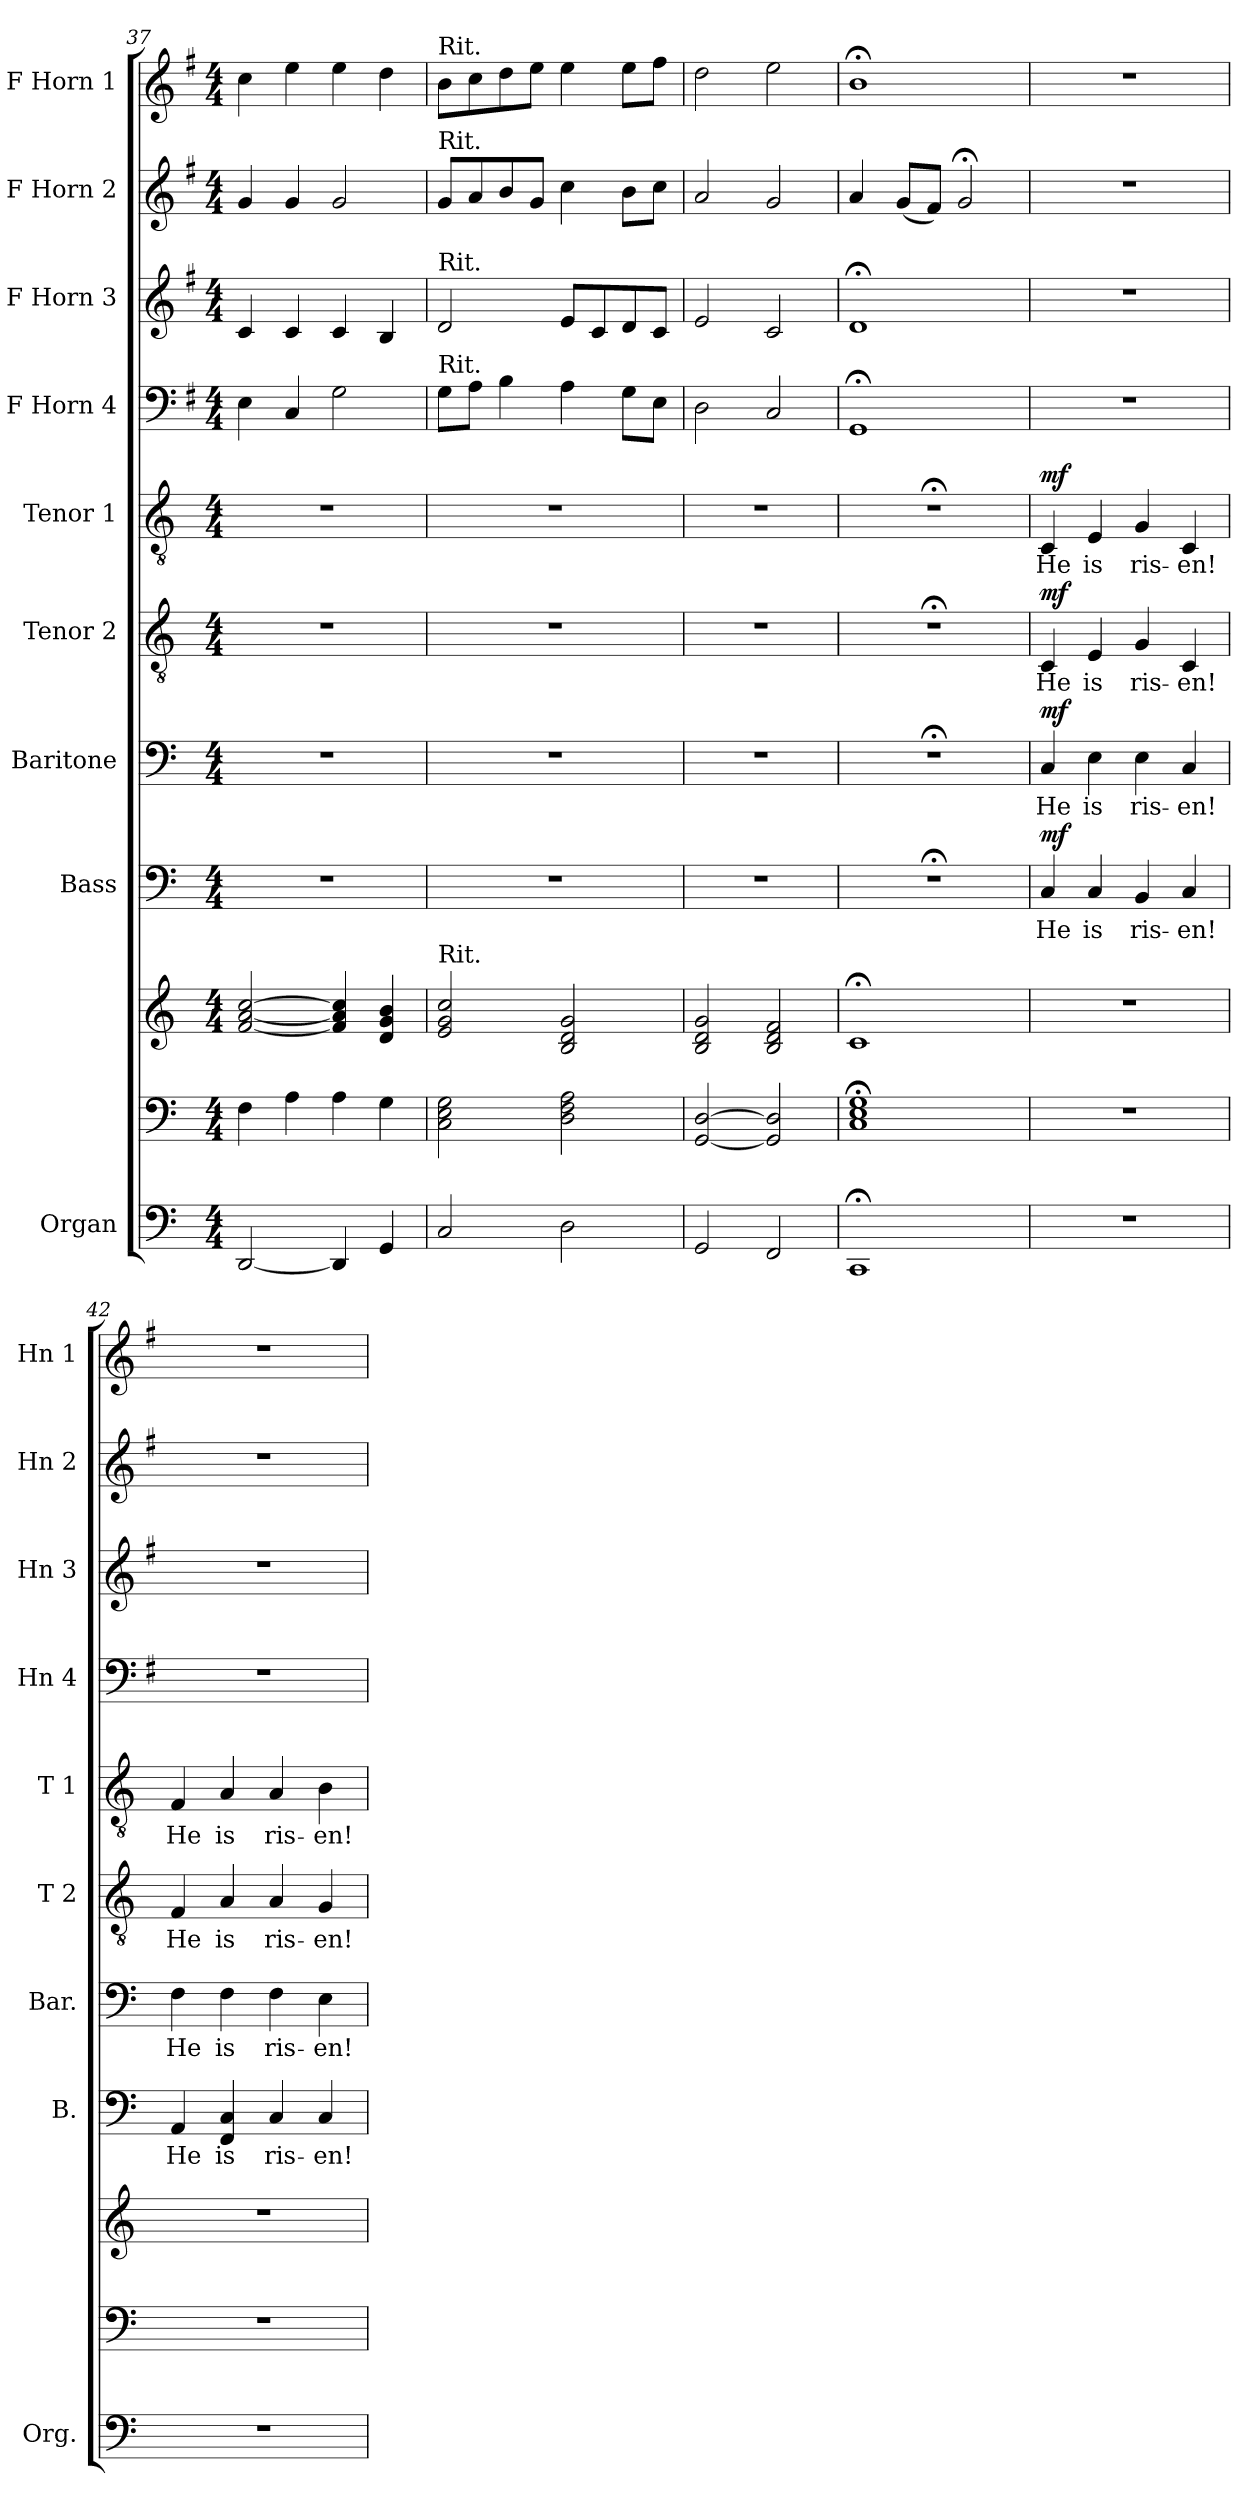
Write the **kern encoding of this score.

**kern	**kern	**kern	**kern	**text	**dynam	**kern	**text	**dynam	**kern	**text	**dynam	**kern	**text	**dynam	**kern	**kern	**kern	**kern
*part9	*part9	*part9	*part8	*part8	*part8	*part7	*part7	*part7	*part6	*part6	*part6	*part5	*part5	*part5	*part4	*part3	*part2	*part1
*staff11	*staff10	*staff9	*staff8	*staff8	*staff8	*staff7	*staff7	*staff7	*staff6	*staff6	*staff6	*staff5	*staff5	*staff5	*staff4	*staff3	*staff2	*staff1
*I"Organ	*	*	*I"Bass	*	*	*I"Baritone	*	*	*I"Tenor 2	*	*	*I"Tenor 1	*	*	*I"F Horn 4	*I"F Horn 3	*I"F Horn 2	*I"F Horn 1
*I'Org.	*	*	*I'B.	*	*	*I'Bar.	*	*	*I'T 2	*	*	*I'T 1	*	*	*I'Hn 4	*I'Hn 3	*I'Hn 2	*I'Hn 1
*clefF4	*clefF4	*clefG2	*clefF4	*	*	*clefF4	*	*	*clefGv2	*	*	*clefGv2	*	*	*clefF4	*clefG2	*clefG2	*clefG2
*	*	*	*	*	*	*	*	*	*	*	*	*	*	*	*ITrd4c7	*ITrd4c7	*ITrd4c7	*ITrd4c7
*k[]	*k[]	*k[]	*k[]	*	*	*k[]	*	*	*k[]	*	*	*k[]	*	*	*k[]	*k[]	*k[]	*k[]
*M4/4	*M4/4	*M4/4	*M4/4	*	*	*M4/4	*	*	*M4/4	*	*	*M4/4	*	*	*M4/4	*M4/4	*M4/4	*M4/4
=37	=37	=37	=37	=37	=37	=37	=37	=37	=37	=37	=37	=37	=37	=37	=37	=37	=37	=37
[2DD/	4F\	[2f/ [2a/ [2cc/	1r	.	.	1r	.	.	1r	.	.	1r	.	.	4AA\	4F/	4c/	4f\
.	4A\	.	.	.	.	.	.	.	.	.	.	.	.	.	4FF/	4F/	4c/	4a\
4DD/]	4A\	4f/] 4a/] 4cc/]	.	.	.	.	.	.	.	.	.	.	.	.	2C\	4F/	2c/	4a\
4GG/	4G\	4d/ 4g/ 4b/	.	.	.	.	.	.	.	.	.	.	.	.	.	4E/	.	4g\
!!LO:PB:g=z
=38	=38	=38	=38	=38	=38	=38	=38	=38	=38	=38	=38	=38	=38	=38	=38	=38	=38	=38
!	!	!	!	!	!	!	!	!	!	!	!	!	!	!	!	!	!	!LO:TX:a:t=Rit.
!	!	!	!	!	!	!	!	!	!	!	!	!	!	!	!	!	!LO:TX:a:t=Rit.	!
!	!	!	!	!	!	!	!	!	!	!	!	!	!	!	!	!LO:TX:a:t=Rit.	!	!
!	!	!	!	!	!	!	!	!	!	!	!	!	!	!	!LO:TX:a:t=Rit.	!	!	!
!	!	!LO:TX:a:t=Rit.	!	!	!	!	!	!	!	!	!	!	!	!	!	!	!	!
2C/	2C\ 2E\ 2G\	2e/ 2g/ 2cc/	1r	.	.	1r	.	.	1r	.	.	1r	.	.	8C\L	2G/	8c/L	8e\L
.	.	.	.	.	.	.	.	.	.	.	.	.	.	.	8D\J	.	8d/	8f\
.	.	.	.	.	.	.	.	.	.	.	.	.	.	.	4E\	.	8e/	8g\
.	.	.	.	.	.	.	.	.	.	.	.	.	.	.	.	.	8c/J	8a\J
2D\	2D\ 2F\ 2A\	2B/ 2d/ 2g/	.	.	.	.	.	.	.	.	.	.	.	.	4D\	8A/L	4f\	4a\
.	.	.	.	.	.	.	.	.	.	.	.	.	.	.	.	8F/	.	.
.	.	.	.	.	.	.	.	.	.	.	.	.	.	.	8C\L	8G/	8e\L	8a\L
.	.	.	.	.	.	.	.	.	.	.	.	.	.	.	8AA\J	8F/J	8f\J	8b\J
=39	=39	=39	=39	=39	=39	=39	=39	=39	=39	=39	=39	=39	=39	=39	=39	=39	=39	=39
2GG/	[2GG/ [2D/	2B/ 2d/ 2g/	1r	.	.	1r	.	.	1r	.	.	1r	.	.	2GG\	2A/	2d/	2g\
2FF/	2GG/] 2D/]	2B/ 2d/ 2f/	.	.	.	.	.	.	.	.	.	.	.	.	2FF/	2F/	2c/	2a\
=40	=40	=40	=40	=40	=40	=40	=40	=40	=40	=40	=40	=40	=40	=40	=40	=40	=40	=40
1CC;	1C; 1E; 1G;	1c;<	1r;<	.	.	1r;<	.	.	1r;<	.	.	1r;<	.	.	1CC;<	1G;<	4d/	1e;<
.	.	.	.	.	.	.	.	.	.	.	.	.	.	.	.	.	(8c/L	.
.	.	.	.	.	.	.	.	.	.	.	.	.	.	.	.	.	8B/J)	.
.	.	.	.	.	.	.	.	.	.	.	.	.	.	.	.	.	2c;</	.
=41	=41	=41	=41	=41	=41	=41	=41	=41	=41	=41	=41	=41	=41	=41	=41	=41	=41	=41
!	!	!	!	!LO:LY:b	!LO:DY:a	!	!LO:LY:b	!LO:DY:a	!	!LO:LY:b	!LO:DY:a	!	!LO:LY:b	!LO:DY:a	!	!	!	!
1r	1r	1r	4C/	He	mf	4C/	He	mf	4C/	He	mf	4C/	He	mf	1r	1r	1r	1r
!	!	!	!	!LO:LY:b	!	!	!LO:LY:b	!	!	!LO:LY:b	!	!	!LO:LY:b	!	!	!	!	!
.	.	.	4C/	is	.	4E\	is	.	4E/	is	.	4E/	is	.	.	.	.	.
!	!	!	!	!LO:LY:b	!	!	!LO:LY:b	!	!	!LO:LY:b	!	!	!LO:LY:b	!	!	!	!	!
.	.	.	4BB/	ris-	.	4E\	ris-	.	4G/	ris-	.	4G/	ris-	.	.	.	.	.
!	!	!	!	!LO:LY:b	!	!	!LO:LY:b	!	!	!LO:LY:b	!	!	!LO:LY:b	!	!	!	!	!
.	.	.	4C/	-en!	.	4C/	-en!	.	4C/	-en!	.	4C/	-en!	.	.	.	.	.
=42	=42	=42	=42	=42	=42	=42	=42	=42	=42	=42	=42	=42	=42	=42	=42	=42	=42	=42
!	!	!	!	!LO:LY:b	!	!	!LO:LY:b	!	!	!LO:LY:b	!	!	!LO:LY:b	!	!	!	!	!
1r	1r	1r	4AA/	He	.	4F\	He	.	4F/	He	.	4F/	He	.	1r	1r	1r	1r
!	!	!	!	!LO:LY:b	!	!	!LO:LY:b	!	!	!LO:LY:b	!	!	!LO:LY:b	!	!	!	!	!
.	.	.	4FF/ 4C/	is	.	4F\	is	.	4A/	is	.	4A/	is	.	.	.	.	.
!	!	!	!	!LO:LY:b	!	!	!LO:LY:b	!	!	!LO:LY:b	!	!	!LO:LY:b	!	!	!	!	!
.	.	.	4C/	ris-	.	4F\	ris-	.	4A/	ris-	.	4A/	ris-	.	.	.	.	.
!	!	!	!	!LO:LY:b	!	!	!LO:LY:b	!	!	!LO:LY:b	!	!	!LO:LY:b	!	!	!	!	!
.	.	.	4C/	-en!	.	4E\	-en!	.	4G/	-en!	.	4B\	-en!	.	.	.	.	.
=	=	=	=	=	=	=	=	=	=	=	=	=	=	=	=	=	=	=
*-	*-	*-	*-	*-	*-	*-	*-	*-	*-	*-	*-	*-	*-	*-	*-	*-	*-	*-
